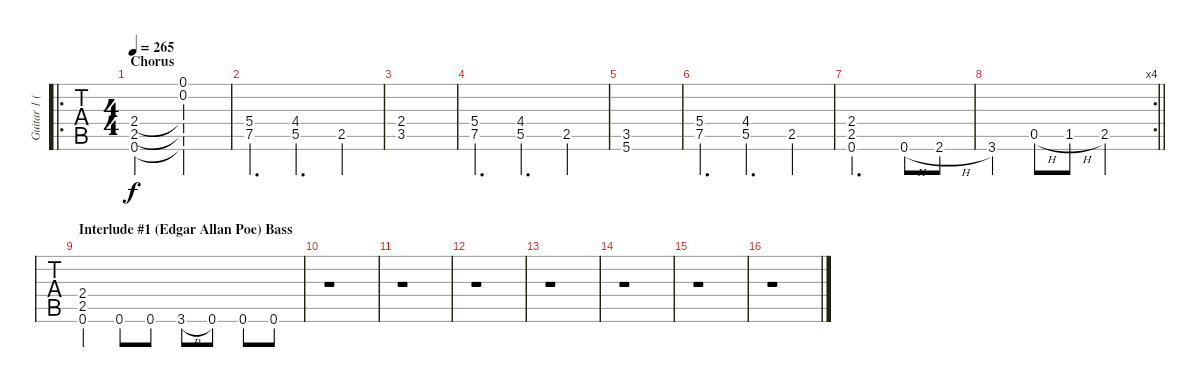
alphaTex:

\track ("Guitar 1 (Distorted)" "Guitar 1 (") {instrument distortionguitar}
\staff {tabs}
\tuning (Eb4 Bb3 Gb3 Db3 Ab2 Eb2) {hide}
\ro
\ts (4 4)
\section ("" "Chorus")
\tempo 265
\clef g2
\ks c
(2.4 2.5 0.6).2{dy f} (0.1 0.2 2.4{t} 2.5{t} 0.6{t}).2 |
(5.4 7.5).4{d} (4.4 5.5).4{d} 2.5.4 |
(2.4 3.5).1 |
(5.4 7.5).4{d} (4.4 5.5).4{d} 2.5.4 |
(3.5 5.6).1 |
(5.4 7.5).4{d} (4.4 5.5).4{d} 2.5.4 |
(2.4 2.5 0.6).2{d} 0.6{h}.8 2.6{h}.8 |
\rc 4
\barLineRight lightlight
3.6.4 0.5{h}.8 1.5{h}.8 2.5.2 |
\section ("" "Interlude #1 (Edgar Allan Poe) Bass")
(2.4 2.5 0.6).4 0.6.8 0.6.8 3.6{h}.8 0.6.8 0.6.8 0.6.8 |
r.1 |
r.1 |
r.1 |
r.1 |
r.1 |
r.1 |
r.1
